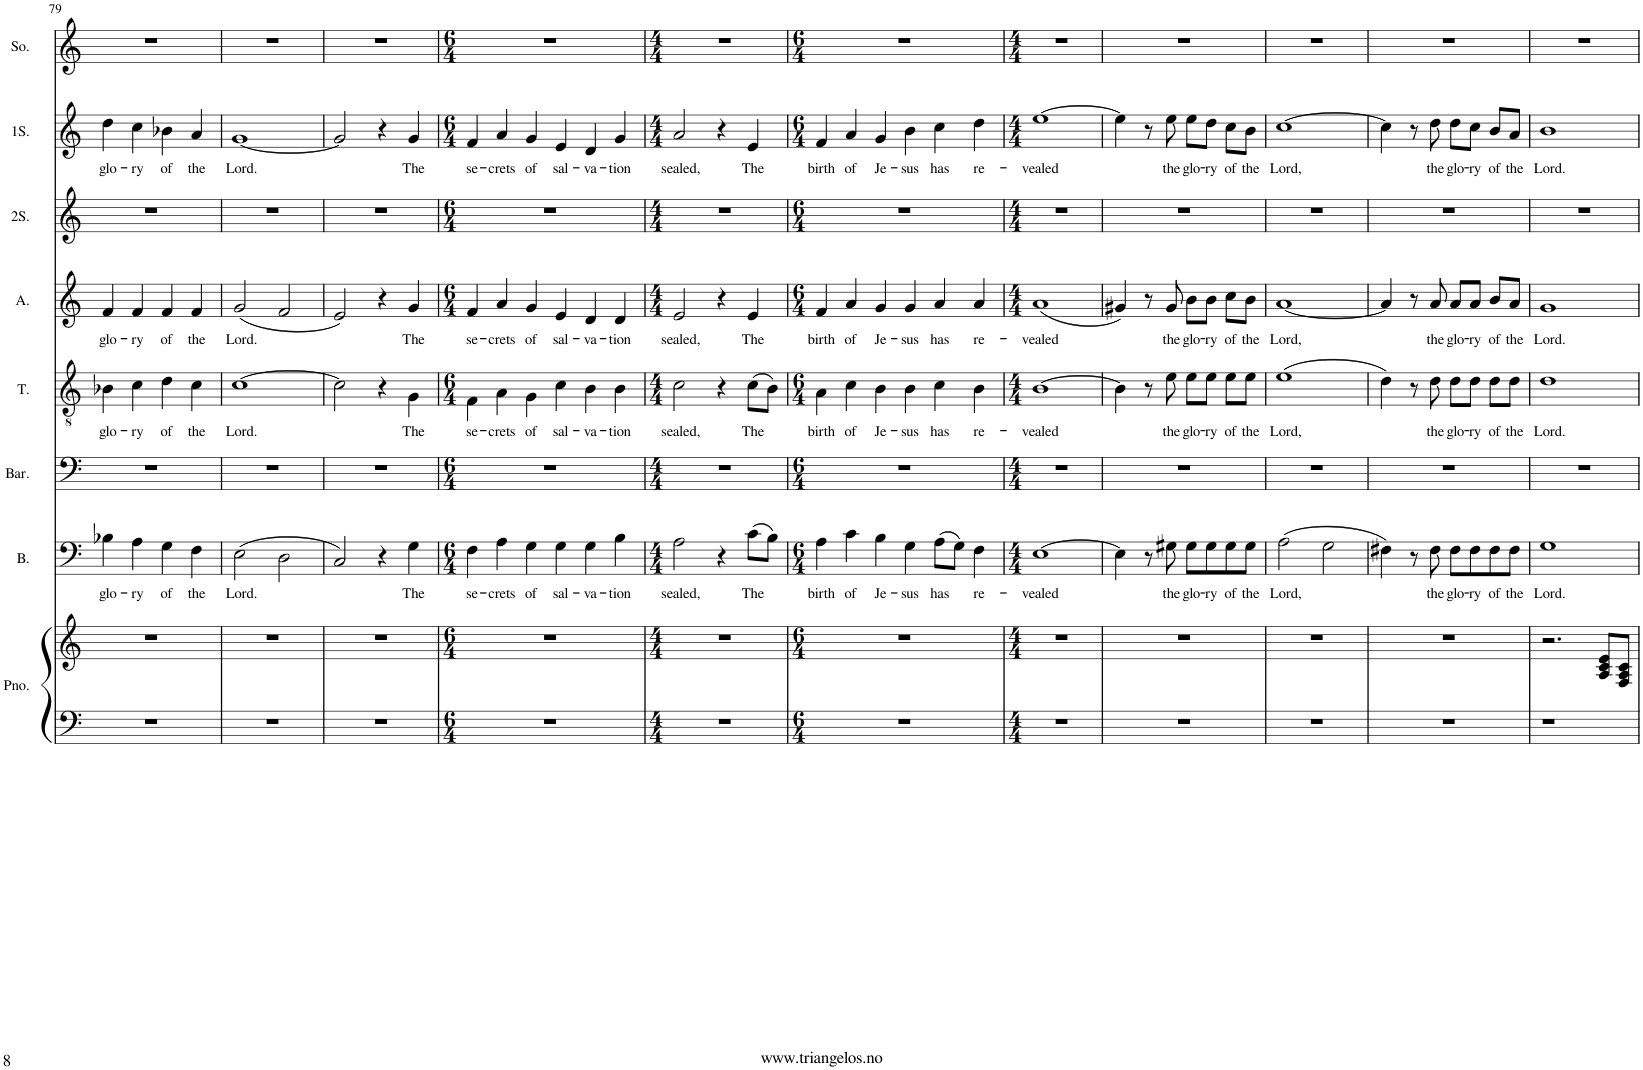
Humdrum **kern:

**kern	**kern	**kern	**text	**kern	**kern	**text	**kern	**text	**kern	**kern	**text	**kern
*part8	*part8	*part7	*part7	*part6	*part5	*part5	*part4	*part4	*part3	*part2	*part2	*part1
*staff9	*staff8	*staff7	*staff7	*staff6	*staff5	*staff5	*staff4	*staff4	*staff3	*staff2	*staff2	*staff1
*I"Piano	*	*I"Bass	*	*I"Baritone	*I"Tenor	*	*I"Alto	*	*I"2.Soprano	*I"1.Soprano	*	*I"Solo
*I'Pno.	*	*I'B.	*	*I'Bar.	*I'T.	*	*I'A.	*	*I'2S.	*I'1S.	*	*I'So.
!!LO:PB:g=z
*clefF4	*clefG2	*clefF4	*	*clefF4	*clefGv2	*	*clefG2	*	*clefG2	*clefG2	*	*clefG2
*k[]	*k[]	*k[]	*	*k[]	*k[]	*	*k[]	*	*k[]	*k[]	*	*k[]
*M4/4	*M4/4	*M4/4	*	*M4/4	*M4/4	*	*M4/4	*	*M4/4	*M4/4	*	*M4/4
=79	=79	=79	=79	=79	=79	=79	=79	=79	=79	=79	=79	=79
!	!	!	!LO:LY:b	!	!	!LO:LY:b	!	!LO:LY:b	!	!	!LO:LY:b	!
1r	1r	4B-X\	glo-	1r	4B-X\	glo-	4f/	glo-	1r	4dd\	glo-	1r
!	!	!	!LO:LY:b	!	!	!LO:LY:b	!	!LO:LY:b	!	!	!LO:LY:b	!
.	.	4A\	-ry	.	4c\	-ry	4f/	-ry	.	4cc\	-ry	.
!	!	!	!LO:LY:b	!	!	!LO:LY:b	!	!LO:LY:b	!	!	!LO:LY:b	!
.	.	4G\	of	.	4d\	of	4f/	of	.	4b-X\	of	.
!	!	!	!LO:LY:b	!	!	!LO:LY:b	!	!LO:LY:b	!	!	!LO:LY:b	!
.	.	4F\	the	.	4c\	the	4f/	the	.	4a/	the	.
=80	=80	=80	=80	=80	=80	=80	=80	=80	=80	=80	=80	=80
!	!	!	!LO:LY:b	!	!	!LO:LY:b	!	!LO:LY:b	!	!	!LO:LY:b	!
1r	1r	(2E\	Lord.	1r	[1c	Lord.	(2g/	Lord.	1r	[1g	Lord.	1r
.	.	2D\	.	.	.	.	2f/	.	.	.	.	.
=81	=81	=81	=81	=81	=81	=81	=81	=81	=81	=81	=81	=81
1r	1r	2C/)	.	1r	2c\]	.	2e/)	.	1r	2g/]	.	1r
.	.	4r	.	.	4r	.	4r	.	.	4r	.	.
!	!	!	!LO:LY:b	!	!	!LO:LY:b	!	!LO:LY:b	!	!	!LO:LY:b	!
.	.	4G\	The	.	4G\	The	4g/	The	.	4g/	The	.
=82	=82	=82	=82	=82	=82	=82	=82	=82	=82	=82	=82	=82
*M6/4	*M6/4	*M6/4	*	*M6/4	*M6/4	*	*M6/4	*	*M6/4	*M6/4	*	*M6/4
!	!	!	!LO:LY:b	!	!	!LO:LY:b	!	!LO:LY:b	!	!	!LO:LY:b	!
1.r	1.r	4F\	se-	1.r	4F\	se-	4f/	se-	1.r	4f/	se-	1.r
!	!	!	!LO:LY:b	!	!	!LO:LY:b	!	!LO:LY:b	!	!	!LO:LY:b	!
.	.	4A\	-crets	.	4A\	-crets	4a/	-crets	.	4a/	-crets	.
!	!	!	!LO:LY:b	!	!	!LO:LY:b	!	!LO:LY:b	!	!	!LO:LY:b	!
.	.	4G\	of	.	4G\	of	4g/	of	.	4g/	of	.
!	!	!	!LO:LY:b	!	!	!LO:LY:b	!	!LO:LY:b	!	!	!LO:LY:b	!
.	.	4G\	sal-	.	4c\	sal-	4e/	sal-	.	4e/	sal-	.
!	!	!	!LO:LY:b	!	!	!LO:LY:b	!	!LO:LY:b	!	!	!LO:LY:b	!
.	.	4G\	-va-	.	4B\	-va-	4d/	-va-	.	4d/	-va-	.
!	!	!	!LO:LY:b	!	!	!LO:LY:b	!	!LO:LY:b	!	!	!LO:LY:b	!
.	.	4B\	-tion	.	4B\	-tion	4d/	-tion	.	4g/	-tion	.
=83	=83	=83	=83	=83	=83	=83	=83	=83	=83	=83	=83	=83
*M4/4	*M4/4	*M4/4	*	*M4/4	*M4/4	*	*M4/4	*	*M4/4	*M4/4	*	*M4/4
!	!	!	!LO:LY:b	!	!	!LO:LY:b	!	!LO:LY:b	!	!	!LO:LY:b	!
1r	1r	2A\	sealed,	1r	2c\	sealed,	2e/	sealed,	1r	2a/	sealed,	1r
.	.	4r	.	.	4r	.	4r	.	.	4r	.	.
!	!	!	!LO:LY:b	!	!	!LO:LY:b	!	!LO:LY:b	!	!	!LO:LY:b	!
.	.	(8c\L	The	.	(8c\L	The	4e/	The	.	4e/	The	.
.	.	8B\J)	.	.	8B\J)	.	.	.	.	.	.	.
=84	=84	=84	=84	=84	=84	=84	=84	=84	=84	=84	=84	=84
*M6/4	*M6/4	*M6/4	*	*M6/4	*M6/4	*	*M6/4	*	*M6/4	*M6/4	*	*M6/4
!	!	!	!LO:LY:b	!	!	!LO:LY:b	!	!LO:LY:b	!	!	!LO:LY:b	!
1.r	1.r	4A\	birth	1.r	4A\	birth	4f/	birth	1.r	4f/	birth	1.r
!	!	!	!LO:LY:b	!	!	!LO:LY:b	!	!LO:LY:b	!	!	!LO:LY:b	!
.	.	4c\	of	.	4c\	of	4a/	of	.	4a/	of	.
!	!	!	!LO:LY:b	!	!	!LO:LY:b	!	!LO:LY:b	!	!	!LO:LY:b	!
.	.	4B\	Je-	.	4B\	Je-	4g/	Je-	.	4g/	Je-	.
!	!	!	!LO:LY:b	!	!	!LO:LY:b	!	!LO:LY:b	!	!	!LO:LY:b	!
.	.	4G\	-sus	.	4B\	-sus	4g/	-sus	.	4b\	-sus	.
!	!	!	!LO:LY:b	!	!	!LO:LY:b	!	!LO:LY:b	!	!	!LO:LY:b	!
.	.	(8A\L	has	.	4c\	has	4a/	has	.	4cc\	has	.
.	.	8G\J)	.	.	.	.	.	.	.	.	.	.
!	!	!	!LO:LY:b	!	!	!LO:LY:b	!	!LO:LY:b	!	!	!LO:LY:b	!
.	.	4F\	re-	.	4B\	re-	4a/	re-	.	4dd\	re-	.
=85	=85	=85	=85	=85	=85	=85	=85	=85	=85	=85	=85	=85
*M4/4	*M4/4	*M4/4	*	*M4/4	*M4/4	*	*M4/4	*	*M4/4	*M4/4	*	*M4/4
!	!	!	!LO:LY:b	!	!	!LO:LY:b	!	!LO:LY:b	!	!	!LO:LY:b	!
1r	1r	[1E	-vealed	1r	[1B	-vealed	(1a	-vealed	1r	[1ee	-vealed	1r
=86	=86	=86	=86	=86	=86	=86	=86	=86	=86	=86	=86	=86
1r	1r	4E\]	.	1r	4B\]	.	4g#X/)	.	1r	4ee\]	.	1r
.	.	8r	.	.	8r	.	8r	.	.	8r	.	.
!	!	!	!LO:LY:b	!	!	!LO:LY:b	!	!LO:LY:b	!	!	!LO:LY:b	!
.	.	8G#X\	the	.	8e\	the	8g#/	the	.	8ee\	the	.
!	!	!	!LO:LY:b	!	!	!LO:LY:b	!	!LO:LY:b	!	!	!LO:LY:b	!
.	.	8G#\L	glo-	.	8e\L	glo-	8b\L	glo-	.	8ee\L	glo-	.
!	!	!	!LO:LY:b	!	!	!LO:LY:b	!	!LO:LY:b	!	!	!LO:LY:b	!
.	.	8G#\	-ry	.	8e\J	-ry	8b\J	-ry	.	8dd\J	-ry	.
!	!	!	!LO:LY:b	!	!	!LO:LY:b	!	!LO:LY:b	!	!	!LO:LY:b	!
.	.	8G#\	of	.	8e\L	of	8cc\L	of	.	8cc\L	of	.
!	!	!	!LO:LY:b	!	!	!LO:LY:b	!	!LO:LY:b	!	!	!LO:LY:b	!
.	.	8G#\J	the	.	8e\J	the	8b\J	the	.	8b\J	the	.
=87	=87	=87	=87	=87	=87	=87	=87	=87	=87	=87	=87	=87
!	!	!	!LO:LY:b	!	!	!LO:LY:b	!	!LO:LY:b	!	!	!LO:LY:b	!
1r	1r	(2A\	Lord,	1r	(1e	Lord,	[1a	Lord,	1r	[1cc	Lord,	1r
.	.	2G\	.	.	.	.	.	.	.	.	.	.
=88	=88	=88	=88	=88	=88	=88	=88	=88	=88	=88	=88	=88
1r	1r	4F#X\)	.	1r	4d\)	.	4a/]	.	1r	4cc\]	.	1r
.	.	8r	.	.	8r	.	8r	.	.	8r	.	.
!	!	!	!LO:LY:b	!	!	!LO:LY:b	!	!LO:LY:b	!	!	!LO:LY:b	!
.	.	8F#\	the	.	8d\	the	8a/	the	.	8dd\	the	.
!	!	!	!LO:LY:b	!	!	!LO:LY:b	!	!LO:LY:b	!	!	!LO:LY:b	!
.	.	8F#\L	glo-	.	8d\L	glo-	8a/L	glo-	.	8dd\L	glo-	.
!	!	!	!LO:LY:b	!	!	!LO:LY:b	!	!LO:LY:b	!	!	!LO:LY:b	!
.	.	8F#\	-ry	.	8d\J	-ry	8a/J	-ry	.	8cc\J	-ry	.
!	!	!	!LO:LY:b	!	!	!LO:LY:b	!	!LO:LY:b	!	!	!LO:LY:b	!
.	.	8F#\	of	.	8d\L	of	8b/L	of	.	8b/L	of	.
!	!	!	!LO:LY:b	!	!	!LO:LY:b	!	!LO:LY:b	!	!	!LO:LY:b	!
.	.	8F#\J	the	.	8d\J	the	8a/J	the	.	8a/J	the	.
=89	=89	=89	=89	=89	=89	=89	=89	=89	=89	=89	=89	=89
!	!	!	!LO:LY:b	!	!	!LO:LY:b	!	!LO:LY:b	!	!	!LO:LY:b	!
1r	2.r	1G	Lord.	1r	1d	Lord.	1g	Lord.	1r	1b	Lord.	1r
.	8A/ 8c/ 8e/L	.	.	.	.	.	.	.	.	.	.	.
.	8F/ 8A/ 8c/J	.	.	.	.	.	.	.	.	.	.	.
=	=	=	=	=	=	=	=	=	=	=	=	=
*-	*-	*-	*-	*-	*-	*-	*-	*-	*-	*-	*-	*-
